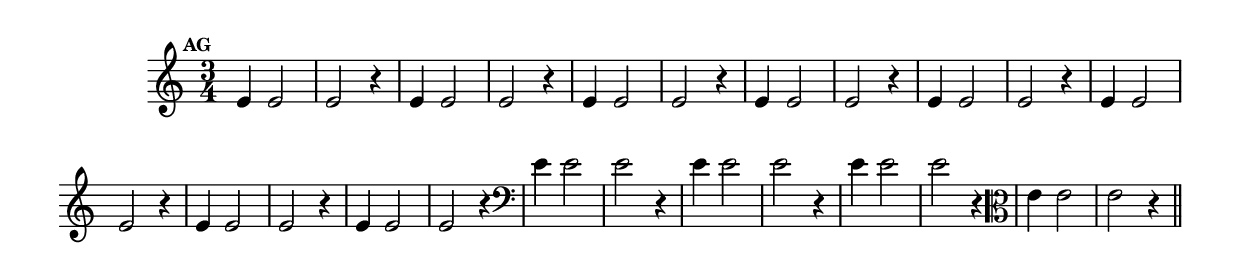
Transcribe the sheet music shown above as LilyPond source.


\version "2.10.33"

%\header { texidoc="Perguntas e Respostas"}

\relative c' {

  \override Staff.TimeSignature #'style = #'()
  \time 3/4 
  \override Score.BarNumber #'transparent = ##t
                                %\override Score.RehearsalMark #'font-family = #'roman
  \override Score.RehearsalMark #'font-size = #-2
  \override Score.BarNumber #'transparent = ##t
  \set Score.markFormatter = #format-mark-numbers

  \mark 32 

                                % CLARINETE

  \tag #'cl {
    e4 e2 | e r4 
  }

                                % FLAUTA

  \tag #'fl {
    e4 e2 | e r4 
  }

                                % OBOÉ

  \tag #'ob {
    e4 e2 | e r4 
  }

                                % SAX ALTO

  \tag #'saxa {
    e4 e2 | e r4 
  }

                                % SAX TENOR

  \tag #'saxt {
    e4 e2 | e r4 
  }

                                % SAX GENES

  \tag #'saxg {
    e4 e2 | e r4 
  }

                                % TROMPETE

  \tag #'tpt {
    e4 e2 | e r4 
  }

                                % TROMPA

  \tag #'tpa {
    e4 e2 | e r4 
  }


                                % TROMBONE

  \tag #'tbn {
    \clef bass
    e4 e2 | e r4 
  }

                                % TUBA MIB

  \tag #'tbamib {
    \clef bass
    e4 e2 | e r4 
  }

                                % TUBA SIB

  \tag #'tbasib {
    \clef bass
    e4 e2 | e r4 
  }

                                % VIOLA

  \tag #'vla {
    \clef alto
    e4 e2 | e r4 
  }

                                % FINAL

  \bar "||"

}
